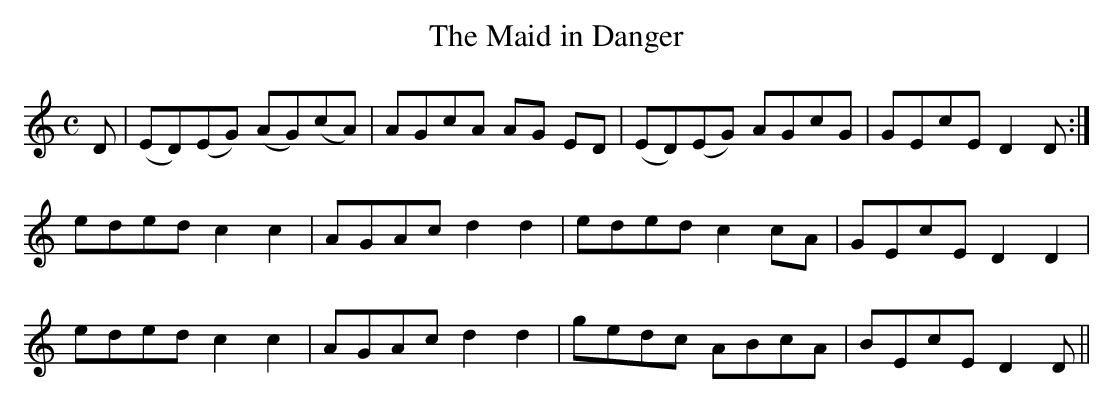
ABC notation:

X:1
T:Maid in Danger, The
M:C
L:1/8
K:C
D|(ED)(EG) (AG)(cA)|AGcA AG ED|(ED)(EG) AGcG|GEcE D2D:|
eded c2c2|AGAc d2d2|eded c2 cA|GEcE D2D2|
eded c2c2|AGAc d2d2|gedc ABcA|BEcE D2D||
